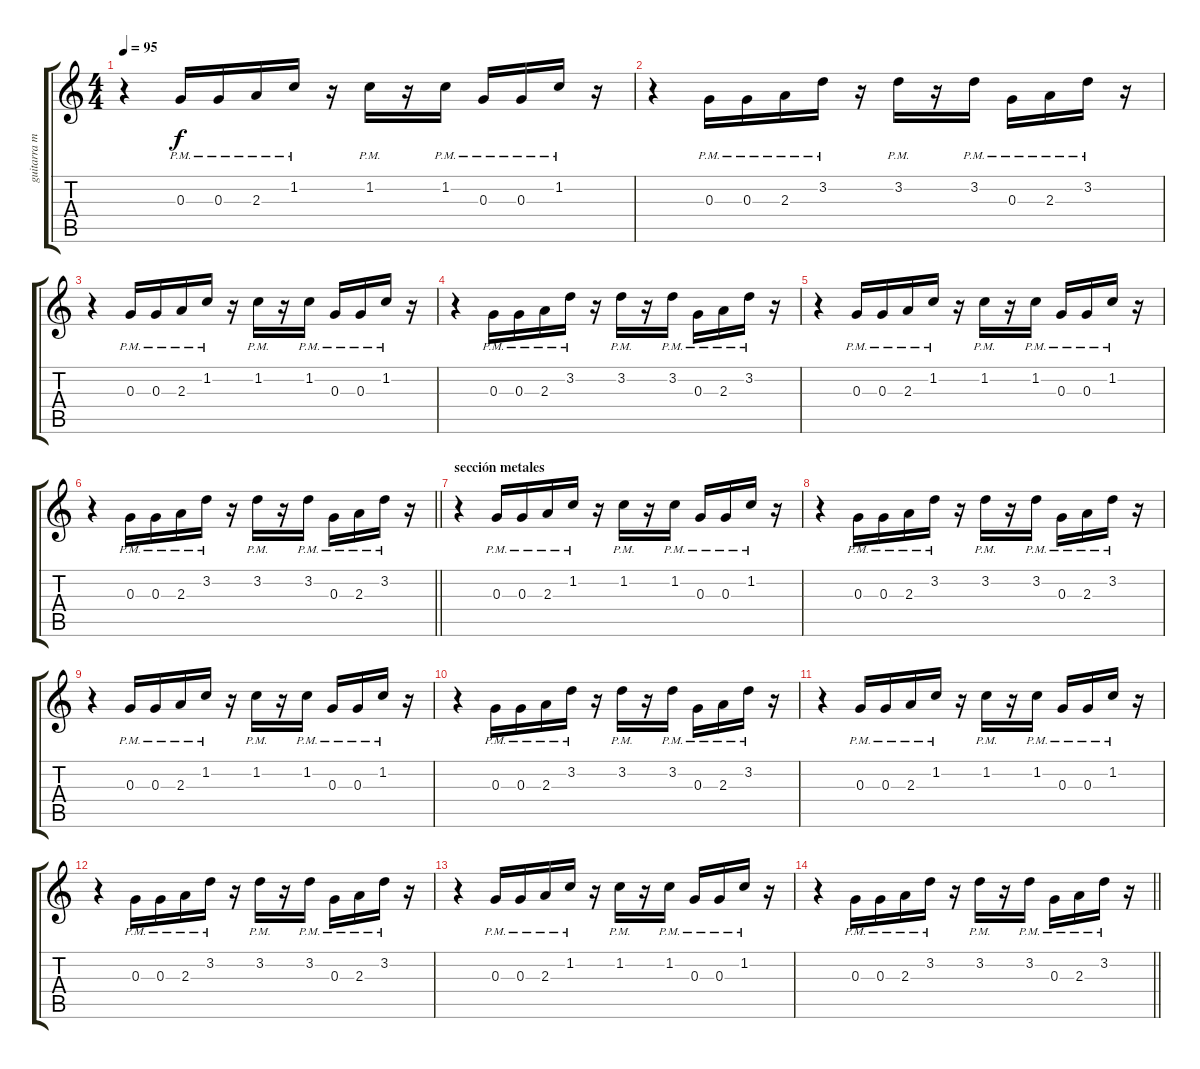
\track ("guitarra mute" "guitarra m") {instrument electricguitarmuted}
\staff {score tabs}
\tuning (E4 B3 G3 D3 A2 E2) {hide}
\ts (4 4)
\tempo 95
\clef g2
\ks c
r.4{dy f} 0.3{pm}.16 0.3{pm}.16 2.3{pm}.16 1.2{pm}.16 r.16 1.2{pm}.16 r.16 1.2{pm}.16 0.3{pm}.16 0.3{pm}.16 1.2{pm}.16 r.16 |
r.4 0.3{pm}.16 0.3{pm}.16 2.3{pm}.16 3.2{pm}.16 r.16 3.2{pm}.16 r.16 3.2{pm}.16 0.3{pm}.16 2.3{pm}.16 3.2{pm}.16 r.16 |
r.4 0.3{pm}.16 0.3{pm}.16 2.3{pm}.16 1.2{pm}.16 r.16 1.2{pm}.16 r.16 1.2{pm}.16 0.3{pm}.16 0.3{pm}.16 1.2{pm}.16 r.16 |
r.4 0.3{pm}.16 0.3{pm}.16 2.3{pm}.16 3.2{pm}.16 r.16 3.2{pm}.16 r.16 3.2{pm}.16 0.3{pm}.16 2.3{pm}.16 3.2{pm}.16 r.16 |
r.4 0.3{pm}.16 0.3{pm}.16 2.3{pm}.16 1.2{pm}.16 r.16 1.2{pm}.16 r.16 1.2{pm}.16 0.3{pm}.16 0.3{pm}.16 1.2{pm}.16 r.16 |
\barLineRight lightlight
r.4 0.3{pm}.16 0.3{pm}.16 2.3{pm}.16 3.2{pm}.16 r.16 3.2{pm}.16 r.16 3.2{pm}.16 0.3{pm}.16 2.3{pm}.16 3.2{pm}.16 r.16 |
\section ("" "sección metales")
r.4 0.3{pm}.16 0.3{pm}.16 2.3{pm}.16 1.2{pm}.16 r.16 1.2{pm}.16 r.16 1.2{pm}.16 0.3{pm}.16 0.3{pm}.16 1.2{pm}.16 r.16 |
r.4 0.3{pm}.16 0.3{pm}.16 2.3{pm}.16 3.2{pm}.16 r.16 3.2{pm}.16 r.16 3.2{pm}.16 0.3{pm}.16 2.3{pm}.16 3.2{pm}.16 r.16 |
r.4 0.3{pm}.16 0.3{pm}.16 2.3{pm}.16 1.2{pm}.16 r.16 1.2{pm}.16 r.16 1.2{pm}.16 0.3{pm}.16 0.3{pm}.16 1.2{pm}.16 r.16 |
r.4 0.3{pm}.16 0.3{pm}.16 2.3{pm}.16 3.2{pm}.16 r.16 3.2{pm}.16 r.16 3.2{pm}.16 0.3{pm}.16 2.3{pm}.16 3.2{pm}.16 r.16 |
r.4 0.3{pm}.16 0.3{pm}.16 2.3{pm}.16 1.2{pm}.16 r.16 1.2{pm}.16 r.16 1.2{pm}.16 0.3{pm}.16 0.3{pm}.16 1.2{pm}.16 r.16 |
r.4 0.3{pm}.16 0.3{pm}.16 2.3{pm}.16 3.2{pm}.16 r.16 3.2{pm}.16 r.16 3.2{pm}.16 0.3{pm}.16 2.3{pm}.16 3.2{pm}.16 r.16 |
r.4 0.3{pm}.16 0.3{pm}.16 2.3{pm}.16 1.2{pm}.16 r.16 1.2{pm}.16 r.16 1.2{pm}.16 0.3{pm}.16 0.3{pm}.16 1.2{pm}.16 r.16 |
\barLineRight lightlight
r.4 0.3{pm}.16 0.3{pm}.16 2.3{pm}.16 3.2{pm}.16 r.16 3.2{pm}.16 r.16 3.2{pm}.16 0.3{pm}.16 2.3{pm}.16 3.2{pm}.16 r.16
